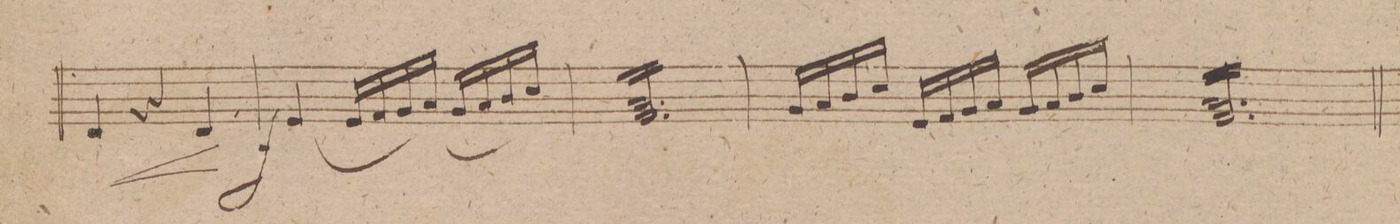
**kern	**dynam
*I"Violino 2do	*
*clefG2	*
*k[f#c#g#d#]	*
*M3/4	*
4d#	<
4r	.
4d#	[[
=96	=96
(<4e	f
16eLL	.
16f#	.
16g#	.
16aJJ)	.
(<16g#LL	.
16a	.
16b	.
16cc#JJ)	.
=97	=97
16aLL 16f#	f
16a 16f#	.
16a 16f#	.
16a 16f#	.
16a 16f#	.
16a 16f#	.
16a 16f#	.
16a 16f#	.
16a 16f#	.
16a 16f#	.
16a 16f#	.
16aJJ 16f#	.
=98	=98
16g#LL	.
16a	.
16b	.
16cc#JJ	.
16eLL	.
16f#	.
16g#	.
16aJJ	.
16g#LL	.
16a	.
16b	.
16cc#JJ	.
=99	=99
16aLL 16f#	.
16a 16f#	.
16a 16f#	.
16a 16f#	.
16a 16f#	.
16a 16f#	.
16a 16f#	.
16a 16f#	.
16a 16f#	.
16a 16f#	.
16a 16f#	.
16aJJ 16f#	.
=100	=100
*-	*-
